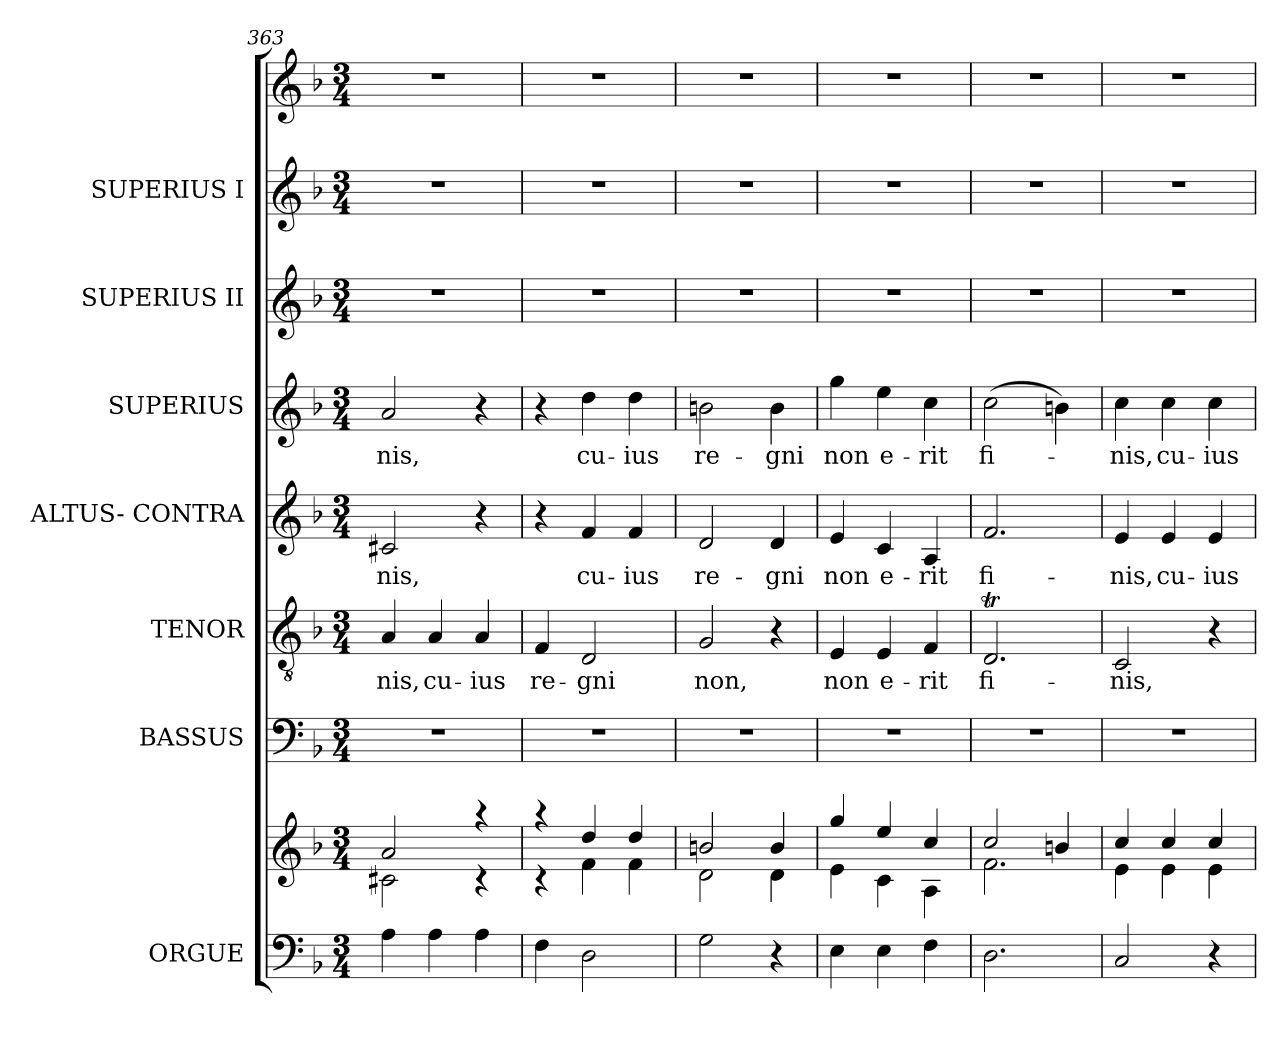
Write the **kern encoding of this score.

**kern	**kern	**kern	**kern	**text	**kern	**text	**kern	**text	**kern	**kern	**kern
*part8	*part8	*part7	*part6	*part6	*part5	*part5	*part4	*part4	*part3	*part2	*part1
*staff9	*staff8	*staff7	*staff6	*staff6	*staff5	*staff5	*staff4	*staff4	*staff3	*staff2	*staff1
*I"ORGUE	*	*I"BASSUS	*I"TENOR	*	*I"ALTUS- CONTRA	*	*I"SUPERIUS	*	*I"SUPERIUS II	*I"SUPERIUS I	*
*	*	*	*	*	*	*	*	*	*I'S II	*I'S I	*
*clefF4	*clefG2	*clefF4	*clefGv2	*	*clefG2	*	*clefG2	*	*clefG2	*clefG2	*clefG2
*k[b-]	*k[b-]	*k[b-]	*k[b-]	*	*k[b-]	*	*k[b-]	*	*k[b-]	*k[b-]	*k[b-]
*d:	*d:	*d:	*d:	*	*d:	*	*d:	*	*d:	*d:	*d:
*M3/4	*M3/4	*M3/4	*M3/4	*	*M3/4	*	*M3/4	*	*M3/4	*M3/4	*M3/4
=363	=363	=363	=363	=363	=363	=363	=363	=363	=363	=363	=363
*	*^	*	*	*	*	*	*	*	*	*	*
!	!	!	!	!	!LO:LY:b	!	!LO:LY:b	!	!LO:LY:b	!	!	!
4A\	2a/	2c#X\	2.r	4A/	-nis,	2c#X/	-nis,	2a/	-nis,	2.r	2.r	2.r
!	!	!	!	!	!LO:LY:b	!	!	!	!	!	!	!
4A\	.	.	.	4A/	cu-	.	.	.	.	.	.	.
!	!	!	!	!	!LO:LY:b	!	!	!	!	!	!	!
4A\	4raa	4rc	.	4A/	-ius	4r	.	4r	.	.	.	.
=364	=364	=364	=364	=364	=364	=364	=364	=364	=364	=364	=364	=364
!	!	!	!	!	!LO:LY:b	!	!	!	!	!	!	!
4F\	4raa	4rc	2.r	4F/	re-	4r	.	4r	.	2.r	2.r	2.r
!	!	!	!	!	!LO:LY:b	!	!LO:LY:b	!	!LO:LY:b	!	!	!
2D\	4dd/	4f\	.	2D/	-gni	4f/	cu-	4dd\	cu-	.	.	.
!	!	!	!	!	!	!	!LO:LY:b	!	!LO:LY:b	!	!	!
.	4dd/	4f\	.	.	.	4f/	-ius	4dd\	-ius	.	.	.
!!LO:LB:g=z
=365	=365	=365	=365	=365	=365	=365	=365	=365	=365	=365	=365	=365
!	!	!	!	!	!LO:LY:b	!	!LO:LY:b	!	!LO:LY:b	!	!	!
2G\	2bn/	2d\	2.r	2G/	non,	2d/	re-	2bn\	re-	2.r	2.r	2.r
!	!	!	!	!	!	!	!LO:LY:b	!	!LO:LY:b	!	!	!
4r	4b/	4d\	.	4r	.	4d/	-gni	4b\	-gni	.	.	.
=366	=366	=366	=366	=366	=366	=366	=366	=366	=366	=366	=366	=366
!	!	!	!	!	!LO:LY:b	!	!LO:LY:b	!	!LO:LY:b	!	!	!
4E\	4gg/	4e\	2.r	4E/	non	4e/	non	4gg\	non	2.r	2.r	2.r
!	!	!	!	!	!LO:LY:b	!	!LO:LY:b	!	!LO:LY:b	!	!	!
4E\	4ee/	4c\	.	4E/	e-	4c/	e-	4ee\	e-	.	.	.
!	!	!	!	!	!LO:LY:b	!	!LO:LY:b	!	!LO:LY:b	!	!	!
4F\	4cc/	4A\	.	4F/	-rit	4A/	-rit	4cc\	-rit	.	.	.
=367	=367	=367	=367	=367	=367	=367	=367	=367	=367	=367	=367	=367
!	!	!	!	!	!LO:LY:b	!	!LO:LY:b	!	!LO:LY:b	!	!	!
2.D\	2cc/	2.f\	2.r	2.DT/	fi-	2.f/	fi-	(>2cc\	fi-	2.r	2.r	2.r
.	4bn/	.	.	.	.	.	.	4bn\)	.	.	.	.
=368	=368	=368	=368	=368	=368	=368	=368	=368	=368	=368	=368	=368
!	!	!	!	!	!LO:LY:b	!	!LO:LY:b	!	!LO:LY:b	!	!	!
2C/	4cc/	4e\	2.r	2C/	-nis,	4e/	-nis,	4cc\	-nis,	2.r	2.r	2.r
!	!	!	!	!	!	!	!LO:LY:b	!	!LO:LY:b	!	!	!
.	4cc/	4e\	.	.	.	4e/	cu-	4cc\	cu-	.	.	.
!	!	!	!	!	!	!	!LO:LY:b	!	!LO:LY:b	!	!	!
4r	4cc/	4e\	.	4r	.	4e/	-ius	4cc\	-ius	.	.	.
*	*v	*v	*	*	*	*	*	*	*	*	*	*
=	=	=	=	=	=	=	=	=	=	=	=
*-	*-	*-	*-	*-	*-	*-	*-	*-	*-	*-	*-
